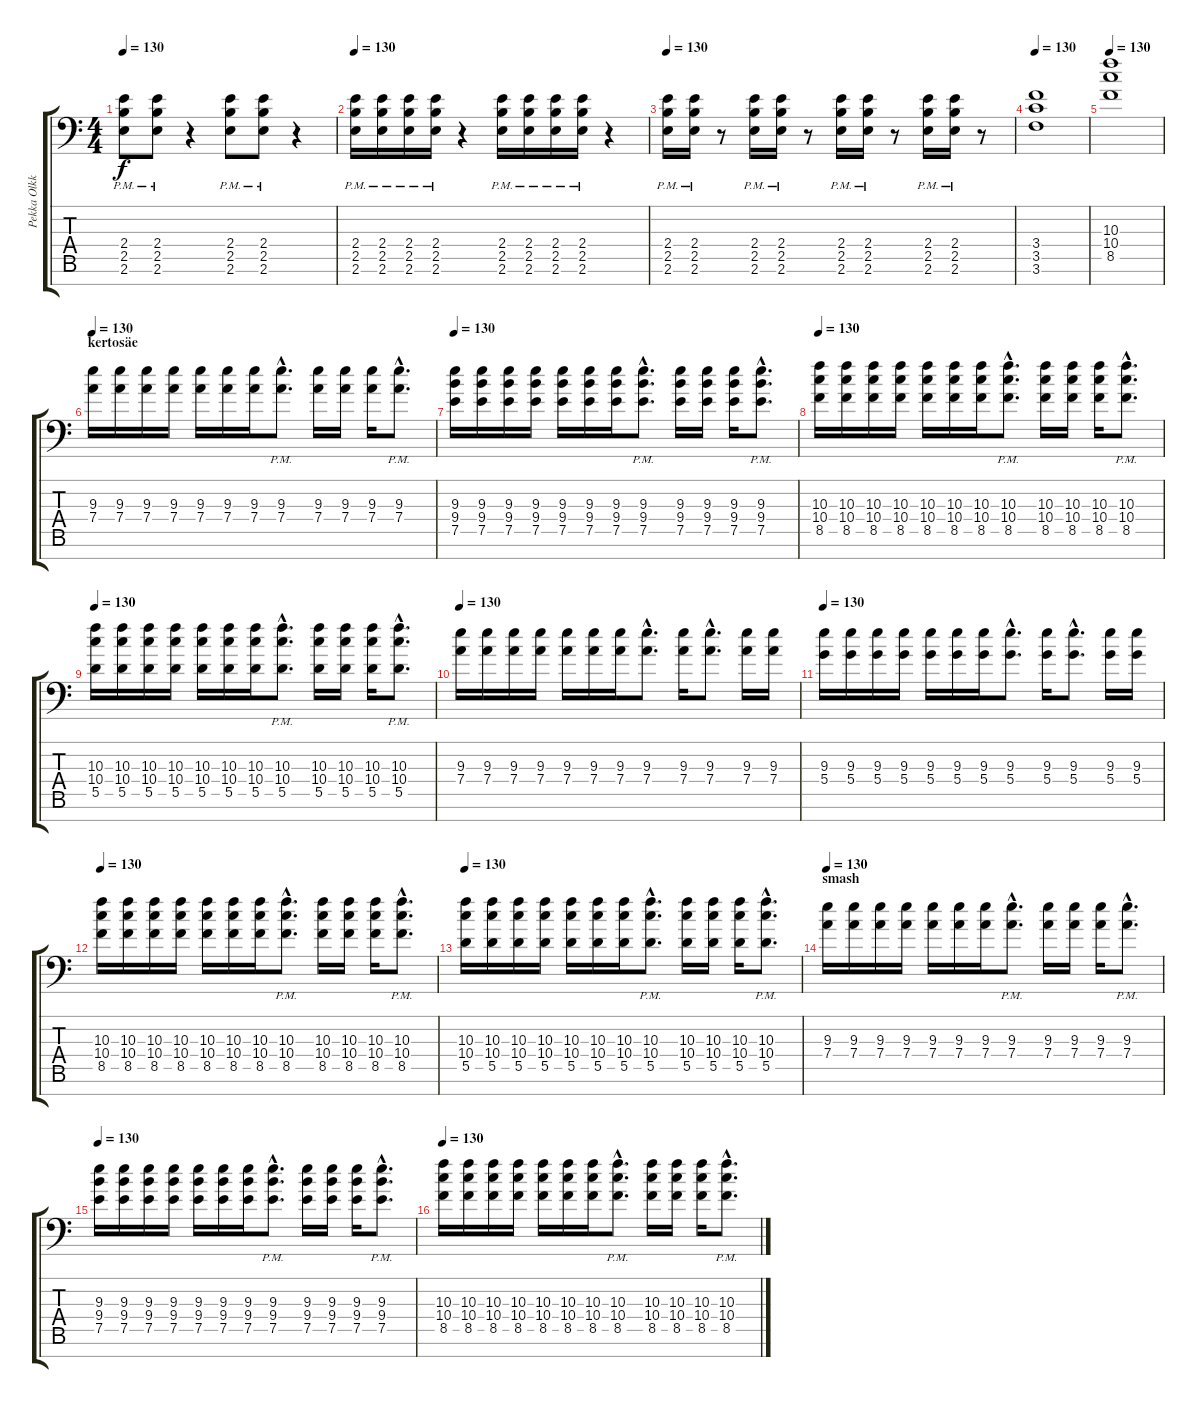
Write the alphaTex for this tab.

\track ("Pekka Olkkonen" "Pekka Olkk") {instrument distortionguitar}
\staff {score tabs}
\tuning (E4 B3 G3 D3 A2 D2 A1) {hide}
\ts (4 4)
\tempo 130
\clef f4
\ks c
(2.4{pm} 2.5{pm} 2.6{pm}).8{dy f} (2.4{pm} 2.5{pm} 2.6{pm}).8 r.4 (2.4{pm} 2.5{pm} 2.6{pm}).8 (2.4{pm} 2.5{pm} 2.6{pm}).8 r.4 |
\tempo 130
(2.4{pm} 2.5{pm} 2.6{pm}).16 (2.4{pm} 2.5{pm} 2.6{pm}).16 (2.4{pm} 2.5{pm} 2.6{pm}).16 (2.4{pm} 2.5{pm} 2.6{pm}).16 r.4 (2.4{pm} 2.5{pm} 2.6{pm}).16 (2.4{pm} 2.5{pm} 2.6{pm}).16 (2.4{pm} 2.5{pm} 2.6{pm}).16 (2.4{pm} 2.5{pm} 2.6{pm}).16 r.4 |
\tempo 130
(2.4{pm} 2.5{pm} 2.6{pm}).16 (2.4{pm} 2.5{pm} 2.6{pm}).16 r.8 (2.4{pm} 2.5{pm} 2.6{pm}).16 (2.4{pm} 2.5{pm} 2.6{pm}).16 r.8 (2.4{pm} 2.5{pm} 2.6{pm}).16 (2.4{pm} 2.5{pm} 2.6{pm}).16 r.8 (2.4{pm} 2.5{pm} 2.6{pm}).16 (2.4{pm} 2.5{pm} 2.6{pm}).16 r.8 |
\tempo 130
(3.4 3.5 3.6).1 |
\tempo 130
(10.3 10.4 8.5).1 |
\section ("" "kertosäe")
\tempo 130
(9.3 7.4).16 (9.3 7.4).16 (9.3 7.4).16 (9.3 7.4).16 (9.3 7.4).16 (9.3 7.4).16 (9.3 7.4).16 (9.3{hac pm} 7.4{hac pm}).8{d} (9.3 7.4).16 (9.3 7.4).16 (9.3 7.4).16 (9.3{hac pm} 7.4{hac pm}).8{d} |
\tempo 130
(9.3 9.4 7.5).16 (9.3 9.4 7.5).16 (9.3 9.4 7.5).16 (9.3 9.4 7.5).16 (9.3 9.4 7.5).16 (9.3 9.4 7.5).16 (9.3 9.4 7.5).16 (9.3{hac pm} 9.4{hac pm} 7.5{hac pm}).8{d} (9.3 9.4 7.5).16 (9.3 9.4 7.5).16 (9.3 9.4 7.5).16 (9.3{hac pm} 9.4{hac pm} 7.5{hac pm}).8{d} |
\tempo 130
(10.3 10.4 8.5).16 (10.3 10.4 8.5).16 (10.3 10.4 8.5).16 (10.3 10.4 8.5).16 (10.3 10.4 8.5).16 (10.3 10.4 8.5).16 (10.3 10.4 8.5).16 (10.3{hac pm} 10.4{hac pm} 8.5{hac pm}).8{d} (10.3 10.4 8.5).16 (10.3 10.4 8.5).16 (10.3 10.4 8.5).16 (10.3{hac pm} 10.4{hac pm} 8.5{hac pm}).8{d} |
\tempo 130
(10.3 10.4 5.5).16 (10.3 10.4 5.5).16 (10.3 10.4 5.5).16 (10.3 10.4 5.5).16 (10.3 10.4 5.5).16 (10.3 10.4 5.5).16 (10.3 10.4 5.5).16 (10.3{hac pm} 10.4{hac pm} 5.5{hac pm}).8{d} (10.3 10.4 5.5).16 (10.3 10.4 5.5).16 (10.3 10.4 5.5).16 (10.3{hac pm} 10.4{hac pm} 5.5{hac pm}).8{d} |
\tempo 130
(9.3 7.4).16 (9.3 7.4).16 (9.3 7.4).16 (9.3 7.4).16 (9.3 7.4).16 (9.3 7.4).16 (9.3 7.4).16 (9.3{hac} 7.4{hac}).8{d} (9.3 7.4).16 (9.3{hac} 7.4{hac}).8{d} (9.3 7.4).16 (9.3 7.4).16 |
\tempo 130
(9.3 5.4).16 (9.3 5.4).16 (9.3 5.4).16 (9.3 5.4).16 (9.3 5.4).16 (9.3 5.4).16 (9.3 5.4).16 (9.3{hac} 5.4{hac}).8{d} (9.3 5.4).16 (9.3{hac} 5.4{hac}).8{d} (9.3 5.4).16 (9.3 5.4).16 |
\tempo 130
(10.3 10.4 8.5).16 (10.3 10.4 8.5).16 (10.3 10.4 8.5).16 (10.3 10.4 8.5).16 (10.3 10.4 8.5).16 (10.3 10.4 8.5).16 (10.3 10.4 8.5).16 (10.3{hac pm} 10.4{hac pm} 8.5{hac pm}).8{d} (10.3 10.4 8.5).16 (10.3 10.4 8.5).16 (10.3 10.4 8.5).16 (10.3{hac pm} 10.4{hac pm} 8.5{hac pm}).8{d} |
\tempo 130
(10.3 10.4 5.5).16 (10.3 10.4 5.5).16 (10.3 10.4 5.5).16 (10.3 10.4 5.5).16 (10.3 10.4 5.5).16 (10.3 10.4 5.5).16 (10.3 10.4 5.5).16 (10.3{hac pm} 10.4{hac pm} 5.5{hac pm}).8{d} (10.3 10.4 5.5).16 (10.3 10.4 5.5).16 (10.3 10.4 5.5).16 (10.3{hac pm} 10.4{hac pm} 5.5{hac pm}).8{d} |
\section ("" "smash")
\tempo 130
(9.3 7.4).16 (9.3 7.4).16 (9.3 7.4).16 (9.3 7.4).16 (9.3 7.4).16 (9.3 7.4).16 (9.3 7.4).16 (9.3{hac pm} 7.4{hac pm}).8{d} (9.3 7.4).16 (9.3 7.4).16 (9.3 7.4).16 (9.3{hac pm} 7.4{hac pm}).8{d} |
\tempo 130
(9.3 9.4 7.5).16 (9.3 9.4 7.5).16 (9.3 9.4 7.5).16 (9.3 9.4 7.5).16 (9.3 9.4 7.5).16 (9.3 9.4 7.5).16 (9.3 9.4 7.5).16 (9.3{hac pm} 9.4{hac pm} 7.5{hac pm}).8{d} (9.3 9.4 7.5).16 (9.3 9.4 7.5).16 (9.3 9.4 7.5).16 (9.3{hac pm} 9.4{hac pm} 7.5{hac pm}).8{d} |
\tempo 130
(10.3 10.4 8.5).16 (10.3 10.4 8.5).16 (10.3 10.4 8.5).16 (10.3 10.4 8.5).16 (10.3 10.4 8.5).16 (10.3 10.4 8.5).16 (10.3 10.4 8.5).16 (10.3{hac pm} 10.4{hac pm} 8.5{hac pm}).8{d} (10.3 10.4 8.5).16 (10.3 10.4 8.5).16 (10.3 10.4 8.5).16 (10.3{hac pm} 10.4{hac pm} 8.5{hac pm}).8{d}
